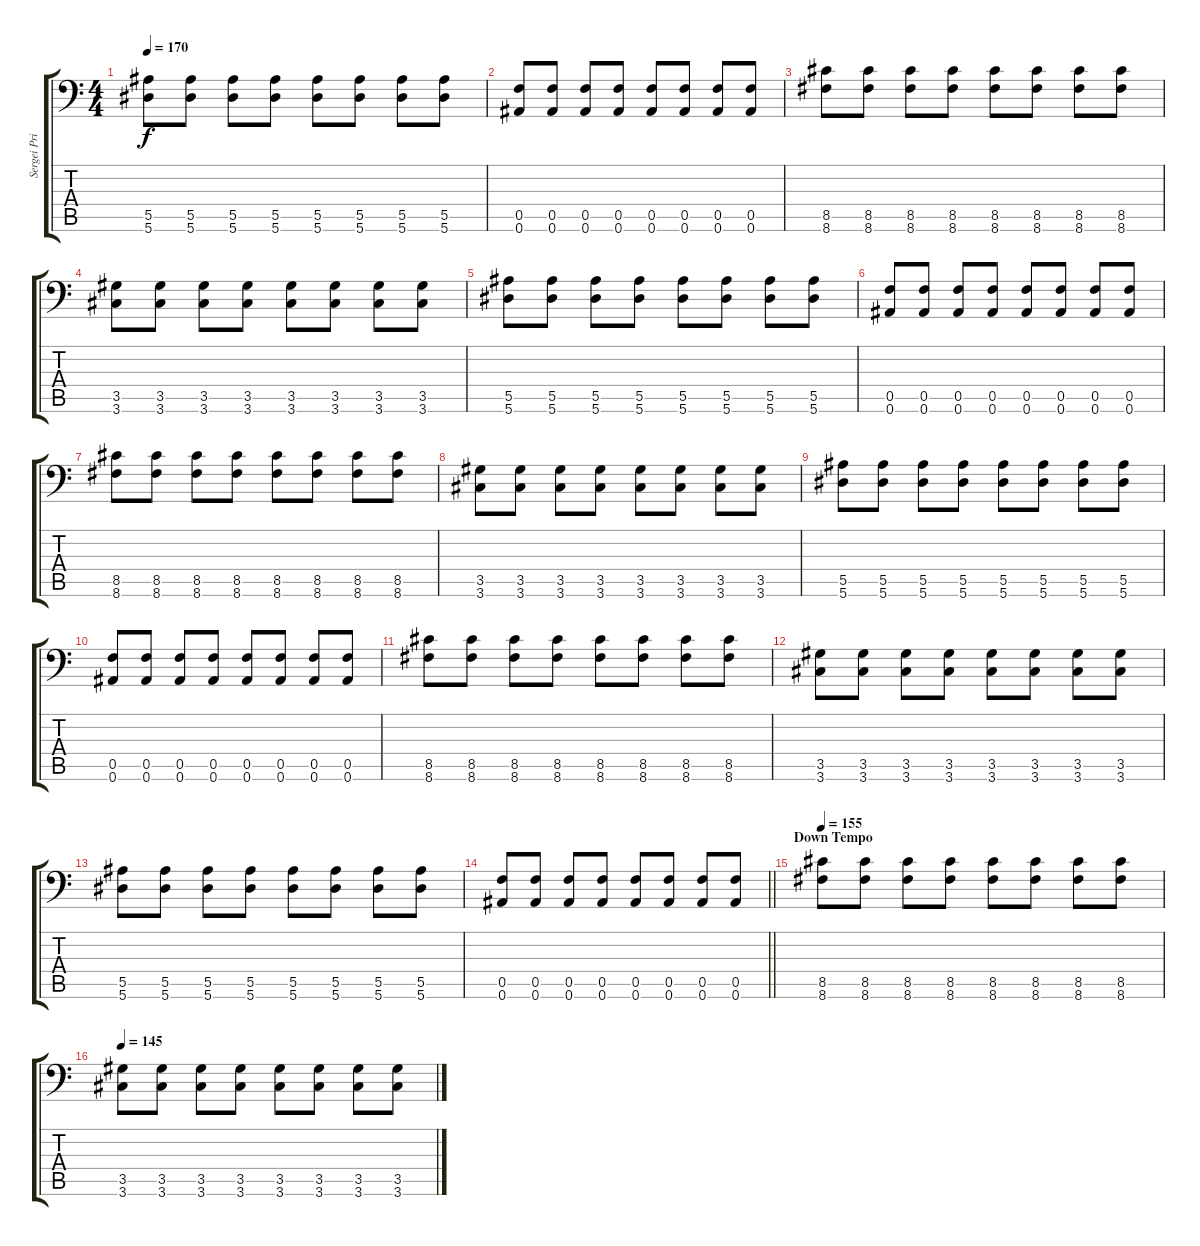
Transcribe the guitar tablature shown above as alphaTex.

\track ("Sergei Primal" "Sergei Pri") {instrument distortionguitar}
\staff {score tabs}
\tuning (C4 G3 Eb3 Bb2 F2 Bb1) {hide}
\ts (4 4)
\tempo 170
\clef f4
\ks c
(5.5 5.6).8{dy f} (5.5 5.6).8 (5.5 5.6).8 (5.5 5.6).8 (5.5 5.6).8 (5.5 5.6).8 (5.5 5.6).8 (5.5 5.6).8 |
(0.5 0.6).8 (0.5 0.6).8 (0.5 0.6).8 (0.5 0.6).8 (0.5 0.6).8 (0.5 0.6).8 (0.5 0.6).8 (0.5 0.6).8 |
(8.5 8.6).8 (8.5 8.6).8 (8.5 8.6).8 (8.5 8.6).8 (8.5 8.6).8 (8.5 8.6).8 (8.5 8.6).8 (8.5 8.6).8 |
(3.5 3.6).8 (3.5 3.6).8 (3.5 3.6).8 (3.5 3.6).8 (3.5 3.6).8 (3.5 3.6).8 (3.5 3.6).8 (3.5 3.6).8 |
(5.5 5.6).8 (5.5 5.6).8 (5.5 5.6).8 (5.5 5.6).8 (5.5 5.6).8 (5.5 5.6).8 (5.5 5.6).8 (5.5 5.6).8 |
(0.5 0.6).8 (0.5 0.6).8 (0.5 0.6).8 (0.5 0.6).8 (0.5 0.6).8 (0.5 0.6).8 (0.5 0.6).8 (0.5 0.6).8 |
(8.5 8.6).8 (8.5 8.6).8 (8.5 8.6).8 (8.5 8.6).8 (8.5 8.6).8 (8.5 8.6).8 (8.5 8.6).8 (8.5 8.6).8 |
(3.5 3.6).8 (3.5 3.6).8 (3.5 3.6).8 (3.5 3.6).8 (3.5 3.6).8 (3.5 3.6).8 (3.5 3.6).8 (3.5 3.6).8 |
(5.5 5.6).8 (5.5 5.6).8 (5.5 5.6).8 (5.5 5.6).8 (5.5 5.6).8 (5.5 5.6).8 (5.5 5.6).8 (5.5 5.6).8 |
(0.5 0.6).8 (0.5 0.6).8 (0.5 0.6).8 (0.5 0.6).8 (0.5 0.6).8 (0.5 0.6).8 (0.5 0.6).8 (0.5 0.6).8 |
(8.5 8.6).8 (8.5 8.6).8 (8.5 8.6).8 (8.5 8.6).8 (8.5 8.6).8 (8.5 8.6).8 (8.5 8.6).8 (8.5 8.6).8 |
(3.5 3.6).8 (3.5 3.6).8 (3.5 3.6).8 (3.5 3.6).8 (3.5 3.6).8 (3.5 3.6).8 (3.5 3.6).8 (3.5 3.6).8 |
(5.5 5.6).8 (5.5 5.6).8 (5.5 5.6).8 (5.5 5.6).8 (5.5 5.6).8 (5.5 5.6).8 (5.5 5.6).8 (5.5 5.6).8 |
\barLineRight lightlight
(0.5 0.6).8 (0.5 0.6).8 (0.5 0.6).8 (0.5 0.6).8 (0.5 0.6).8 (0.5 0.6).8 (0.5 0.6).8 (0.5 0.6).8 |
\section ("" "Down Tempo")
\tempo 155
(8.5 8.6).8 (8.5 8.6).8 (8.5 8.6).8 (8.5 8.6).8 (8.5 8.6).8 (8.5 8.6).8 (8.5 8.6).8 (8.5 8.6).8 |
\tempo 145
(3.5 3.6).8 (3.5 3.6).8 (3.5 3.6).8 (3.5 3.6).8 (3.5 3.6).8 (3.5 3.6).8 (3.5 3.6).8 (3.5 3.6).8
